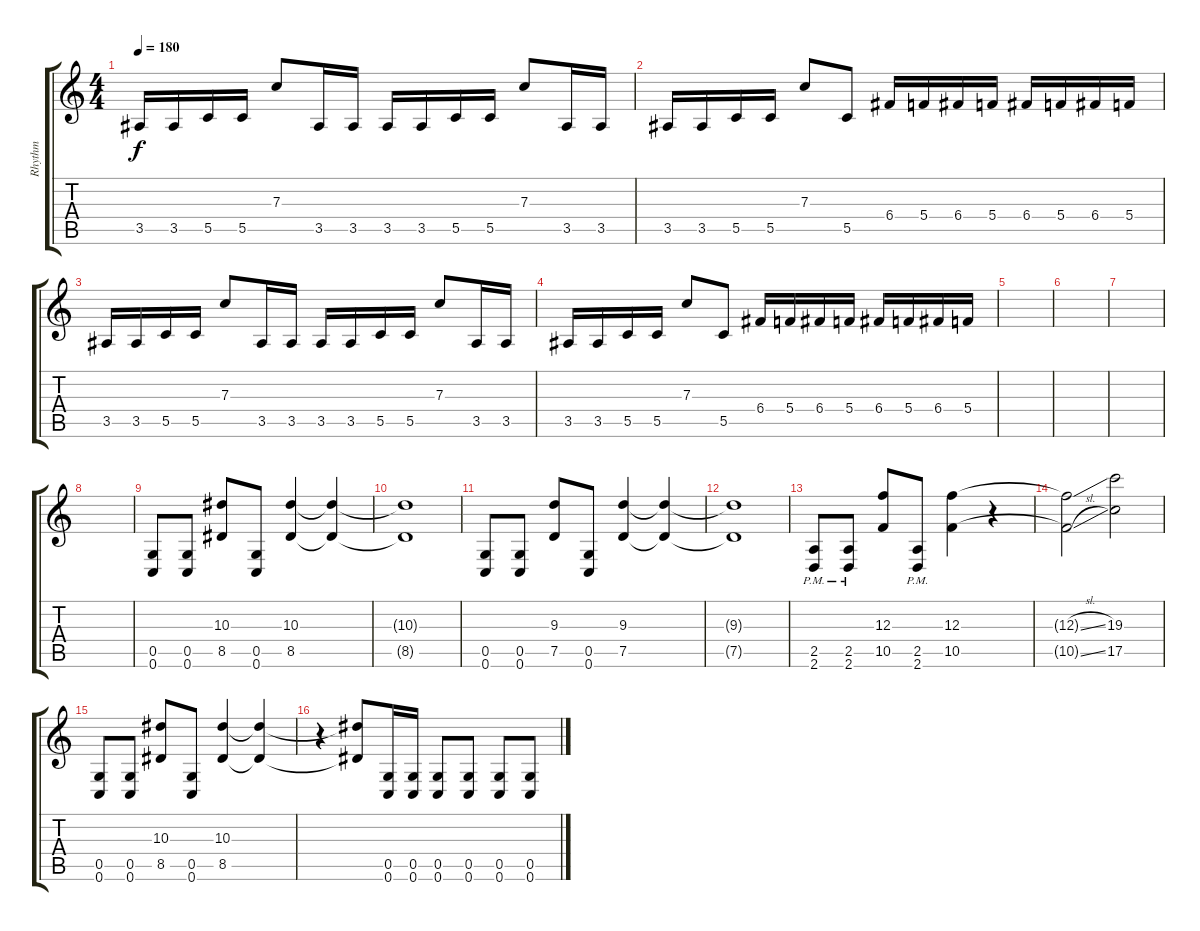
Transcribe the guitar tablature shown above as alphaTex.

\track ("Rhythm" "Rhythm") {instrument distortionguitar}
\staff {score tabs}
\tuning (D4 A3 F3 C3 G2 C2) {hide}
\ts (4 4)
\tempo 180
\clef g2
\ks c
3.5.16{dy f instrument distortionguitar} 3.5.16 5.5.16 5.5.16 7.3.8 3.5.16 3.5.16 3.5.16 3.5.16 5.5.16 5.5.16 7.3.8 3.5.16 3.5.16 |
3.5.16 3.5.16 5.5.16 5.5.16 7.3.8 5.5.8 6.4.16 5.4.16 6.4.16 5.4.16 6.4.16 5.4.16 6.4.16 5.4.16 |
3.5.16 3.5.16 5.5.16 5.5.16 7.3.8 3.5.16 3.5.16 3.5.16 3.5.16 5.5.16 5.5.16 7.3.8 3.5.16 3.5.16 |
3.5.16 3.5.16 5.5.16 5.5.16 7.3.8 5.5.8 6.4.16 5.4.16 6.4.16 5.4.16 6.4.16 5.4.16 6.4.16 5.4.16 |
|
|
|
|
(0.5 0.6).8 (0.5 0.6).8 (10.3 8.5).8 (0.5 0.6).8 (10.3 8.5).4 (10.3{t} 8.5{t}).4 |
(10.3{t} 8.5{t}).1 |
(0.5 0.6).8 (0.5 0.6).8 (9.3 7.5).8 (0.5 0.6).8 (9.3 7.5).4 (9.3{t} 7.5{t}).4 |
(9.3{t} 7.5{t}).1 |
(2.5{pm} 2.6{pm}).8 (2.5{pm} 2.6{pm}).8 (12.3 10.5).8 (2.5{pm} 2.6{pm}).8 (12.3 10.5).4 r.4 |
(12.3{sl t} 10.5{sl t}).2 (19.3 17.5).2 |
(0.5 0.6).8 (0.5 0.6).8 (10.3 8.5).8 (0.5 0.6).8 (10.3 8.5).4 (10.3{t} 8.5{t}).4 |
r.4 (10.3{t} 8.5{t}).8 (0.5 0.6).16 (0.5 0.6).16 (0.5 0.6).8 (0.5 0.6).8 (0.5 0.6).8 (0.5 0.6).8
